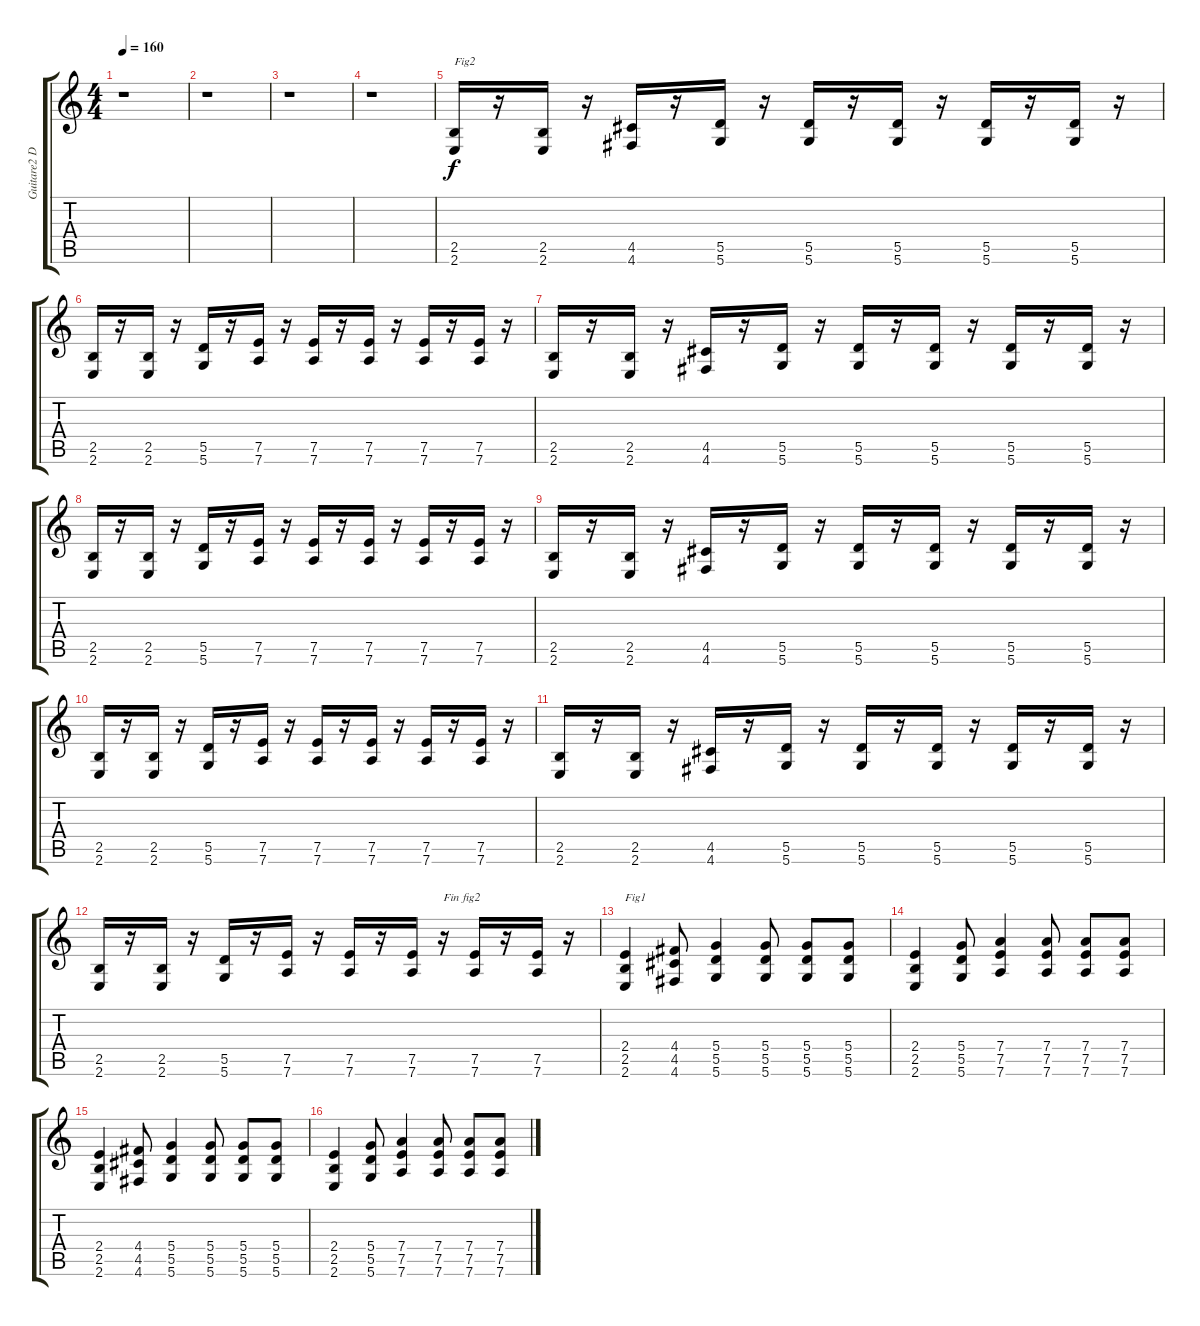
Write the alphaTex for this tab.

\track ("Guitare2 Dr-D" "Guitare2 D") {instrument overdrivenguitar}
\staff {score tabs}
\tuning (E4 B3 G3 D3 A2 D2) {hide}
\ts (4 4)
\tempo 160
\clef g2
\ks c
r.1{dy f} |
r.1 |
r.1 |
r.1 |
(2.5 2.6).16{txt "Fig2"} r.16 (2.5 2.6).16 r.16 (4.5 4.6).16 r.16 (5.5 5.6).16 r.16 (5.5 5.6).16 r.16 (5.5 5.6).16 r.16 (5.5 5.6).16 r.16 (5.5 5.6).16 r.16 |
(2.5 2.6).16 r.16 (2.5 2.6).16 r.16 (5.5 5.6).16 r.16 (7.5 7.6).16 r.16 (7.5 7.6).16 r.16 (7.5 7.6).16 r.16 (7.5 7.6).16 r.16 (7.5 7.6).16 r.16 |
(2.5 2.6).16 r.16 (2.5 2.6).16 r.16 (4.5 4.6).16 r.16 (5.5 5.6).16 r.16 (5.5 5.6).16 r.16 (5.5 5.6).16 r.16 (5.5 5.6).16 r.16 (5.5 5.6).16 r.16 |
(2.5 2.6).16 r.16 (2.5 2.6).16 r.16 (5.5 5.6).16 r.16 (7.5 7.6).16 r.16 (7.5 7.6).16 r.16 (7.5 7.6).16 r.16 (7.5 7.6).16 r.16 (7.5 7.6).16 r.16 |
(2.5 2.6).16 r.16 (2.5 2.6).16 r.16 (4.5 4.6).16 r.16 (5.5 5.6).16 r.16 (5.5 5.6).16 r.16 (5.5 5.6).16 r.16 (5.5 5.6).16 r.16 (5.5 5.6).16 r.16 |
(2.5 2.6).16 r.16 (2.5 2.6).16 r.16 (5.5 5.6).16 r.16 (7.5 7.6).16 r.16 (7.5 7.6).16 r.16 (7.5 7.6).16 r.16 (7.5 7.6).16 r.16 (7.5 7.6).16 r.16 |
(2.5 2.6).16 r.16 (2.5 2.6).16 r.16 (4.5 4.6).16 r.16 (5.5 5.6).16 r.16 (5.5 5.6).16 r.16 (5.5 5.6).16 r.16 (5.5 5.6).16 r.16 (5.5 5.6).16 r.16 |
(2.5 2.6).16 r.16 (2.5 2.6).16 r.16 (5.5 5.6).16 r.16 (7.5 7.6).16 r.16 (7.5 7.6).16 r.16 (7.5 7.6).16 r.16{txt "Fin fig2"} (7.5 7.6).16 r.16 (7.5 7.6).16 r.16 |
(2.4 2.5 2.6).4{txt "Fig1"} (4.4 4.5 4.6).8 (5.4 5.5 5.6).4 (5.4 5.5 5.6).8 (5.4 5.5 5.6).8 (5.4 5.5 5.6).8 |
(2.4 2.5 2.6).4 (5.4 5.5 5.6).8 (7.4 7.5 7.6).4 (7.4 7.5 7.6).8 (7.4 7.5 7.6).8 (7.4 7.5 7.6).8 |
(2.4 2.5 2.6).4 (4.4 4.5 4.6).8 (5.4 5.5 5.6).4 (5.4 5.5 5.6).8 (5.4 5.5 5.6).8 (5.4 5.5 5.6).8 |
(2.4 2.5 2.6).4 (5.4 5.5 5.6).8 (7.4 7.5 7.6).4 (7.4 7.5 7.6).8 (7.4 7.5 7.6).8 (7.4 7.5 7.6).8
